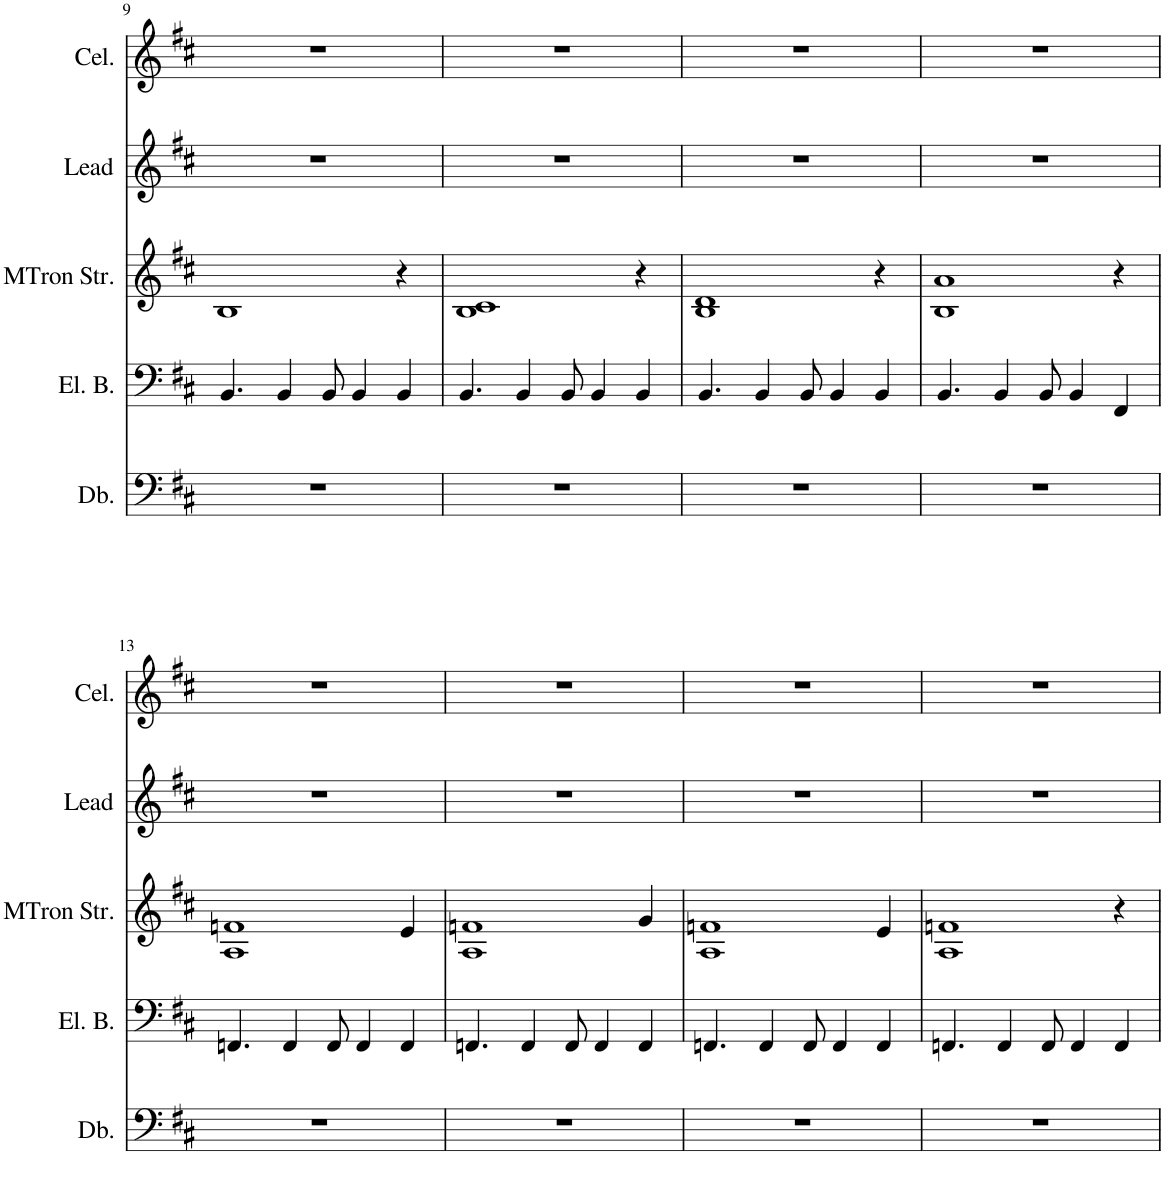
**kern	**kern	**kern	**kern	**kern
*part5	*part4	*part3	*part2	*part1
*staff5	*staff4	*staff3	*staff2	*staff1
*I"Double Bass	*I"Electric Bass	*I"Mellotron Strings	*I"Synth Lead	*I"Celesta
*I'Db.	*I'El. B.	*I'MTron Str.	*I'Lead	*I'Cel.
!!LO:PB:g=z
*clefF4	*clefF4	*clefG2	*clefG2	*clefG2
*Trd7c12	*Trd7c12	*	*	*Trd-7c-12
*k[f#c#]	*k[f#c#]	*k[f#c#]	*k[f#c#]	*k[f#c#]
*M5/4	*M5/4	*M5/4	*M5/4	*M5/4
=9	=9	=9	=9	=9
4%5r	4.BB/	1B	4%5r	4%5r
.	4BB/	.	.	.
.	8BB/	.	.	.
.	4BB/	.	.	.
.	4BB/	4r	.	.
=10	=10	=10	=10	=10
4%5r	4.BB/	1B 1c#	4%5r	4%5r
.	4BB/	.	.	.
.	8BB/	.	.	.
.	4BB/	.	.	.
.	4BB/	4r	.	.
=11	=11	=11	=11	=11
4%5r	4.BB/	1B 1d	4%5r	4%5r
.	4BB/	.	.	.
.	8BB/	.	.	.
.	4BB/	.	.	.
.	4BB/	4r	.	.
=12	=12	=12	=12	=12
4%5r	4.BB/	1B 1a	4%5r	4%5r
.	4BB/	.	.	.
.	8BB/	.	.	.
.	4BB/	.	.	.
.	4FF#/	4r	.	.
!!LO:LB:g=z
=13	=13	=13	=13	=13
4%5r	4.FFn/	1A 1fn	4%5r	4%5r
.	4FF/	.	.	.
.	8FF/	.	.	.
.	4FF/	.	.	.
.	4FF/	4e/	.	.
=14	=14	=14	=14	=14
4%5r	4.FFn/	1A 1fn	4%5r	4%5r
.	4FF/	.	.	.
.	8FF/	.	.	.
.	4FF/	.	.	.
.	4FF/	4g/	.	.
=15	=15	=15	=15	=15
4%5r	4.FFn/	1A 1fn	4%5r	4%5r
.	4FF/	.	.	.
.	8FF/	.	.	.
.	4FF/	.	.	.
.	4FF/	4e/	.	.
=16	=16	=16	=16	=16
4%5r	4.FFn/	1A 1fn	4%5r	4%5r
.	4FF/	.	.	.
.	8FF/	.	.	.
.	4FF/	.	.	.
.	4FF/	4r	.	.
=	=	=	=	=
*-	*-	*-	*-	*-
